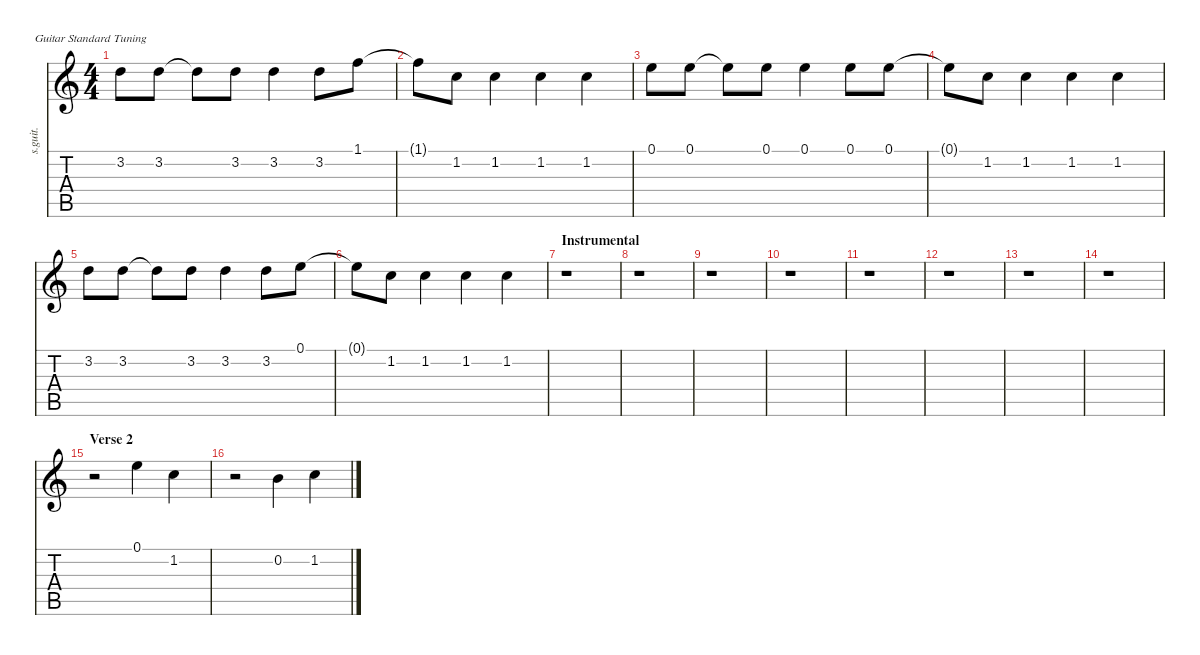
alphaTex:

\defaultSystemsLayout 4
\hideDynamics
\bracketExtendMode nobrackets
\track ("Tom - Lead Vocals" "s.guit.") {instrument tenorsax}
\staff {score tabs}
\tuning (E4 B3 G3 D3 A2 E2)
\displaytranspose 12
\ts (4 4)
\tempo (149 hide)
\clef g2
\ks c
3.2.8{lyrics (0 "") lyrics (1 "") lyrics (2 "") lyrics (3 "") lyrics (4 "") dy f} 3.2.8{lyrics (0 "") lyrics (1 "") lyrics (2 "") lyrics (3 "") lyrics (4 "")} 3.2{t}.8{lyrics (0 "") lyrics (1 "") lyrics (2 "") lyrics (3 "") lyrics (4 "")} 3.2.8{lyrics (0 "") lyrics (1 "") lyrics (2 "") lyrics (3 "") lyrics (4 "")} 3.2.4{lyrics (0 "") lyrics (1 "") lyrics (2 "") lyrics (3 "") lyrics (4 "")} 3.2.8{lyrics (0 "") lyrics (1 "") lyrics (2 "") lyrics (3 "") lyrics (4 "")} 1.1.8{lyrics (0 "") lyrics (1 "") lyrics (2 "") lyrics (3 "") lyrics (4 "")} |
1.1{t}.8{lyrics (0 "") lyrics (1 "") lyrics (2 "") lyrics (3 "") lyrics (4 "")} 1.2.8{lyrics (0 "") lyrics (1 "") lyrics (2 "") lyrics (3 "") lyrics (4 "")} 1.2.4{lyrics (0 "") lyrics (1 "") lyrics (2 "") lyrics (3 "") lyrics (4 "")} 1.2.4{lyrics (0 "") lyrics (1 "") lyrics (2 "") lyrics (3 "") lyrics (4 "")} 1.2.4{lyrics (0 "") lyrics (1 "") lyrics (2 "") lyrics (3 "") lyrics (4 "")} |
0.1.8{lyrics (0 "") lyrics (1 "") lyrics (2 "") lyrics (3 "") lyrics (4 "")} 0.1.8{lyrics (0 "") lyrics (1 "") lyrics (2 "") lyrics (3 "") lyrics (4 "")} 0.1{t}.8{lyrics (0 "") lyrics (1 "") lyrics (2 "") lyrics (3 "") lyrics (4 "")} 0.1.8{lyrics (0 "") lyrics (1 "") lyrics (2 "") lyrics (3 "") lyrics (4 "")} 0.1.4{lyrics (0 "") lyrics (1 "") lyrics (2 "") lyrics (3 "") lyrics (4 "")} 0.1.8{lyrics (0 "") lyrics (1 "") lyrics (2 "") lyrics (3 "") lyrics (4 "")} 0.1.8{lyrics (0 "") lyrics (1 "") lyrics (2 "") lyrics (3 "") lyrics (4 "")} |
0.1{t}.8{lyrics (0 "") lyrics (1 "") lyrics (2 "") lyrics (3 "") lyrics (4 "")} 1.2.8{lyrics (0 "") lyrics (1 "") lyrics (2 "") lyrics (3 "") lyrics (4 "")} 1.2.4{lyrics (0 "") lyrics (1 "") lyrics (2 "") lyrics (3 "") lyrics (4 "")} 1.2.4{lyrics (0 "") lyrics (1 "") lyrics (2 "") lyrics (3 "") lyrics (4 "")} 1.2.4{lyrics (0 "") lyrics (1 "") lyrics (2 "") lyrics (3 "") lyrics (4 "")} |
3.2.8{lyrics (0 "") lyrics (1 "") lyrics (2 "") lyrics (3 "") lyrics (4 "")} 3.2.8{lyrics (0 "") lyrics (1 "") lyrics (2 "") lyrics (3 "") lyrics (4 "")} 3.2{t}.8{lyrics (0 "") lyrics (1 "") lyrics (2 "") lyrics (3 "") lyrics (4 "")} 3.2.8{lyrics (0 "") lyrics (1 "") lyrics (2 "") lyrics (3 "") lyrics (4 "")} 3.2.4{lyrics (0 "") lyrics (1 "") lyrics (2 "") lyrics (3 "") lyrics (4 "")} 3.2.8{lyrics (0 "") lyrics (1 "") lyrics (2 "") lyrics (3 "") lyrics (4 "")} 0.1.8{lyrics (0 "") lyrics (1 "") lyrics (2 "") lyrics (3 "") lyrics (4 "")} |
0.1{t}.8{lyrics (0 "") lyrics (1 "") lyrics (2 "") lyrics (3 "") lyrics (4 "")} 1.2.8{lyrics (0 "") lyrics (1 "") lyrics (2 "") lyrics (3 "") lyrics (4 "")} 1.2.4{lyrics (0 "") lyrics (1 "") lyrics (2 "") lyrics (3 "") lyrics (4 "")} 1.2.4{lyrics (0 "") lyrics (1 "") lyrics (2 "") lyrics (3 "") lyrics (4 "")} 1.2.4{lyrics (0 "") lyrics (1 "") lyrics (2 "") lyrics (3 "") lyrics (4 "")} |
\section ("" "Instrumental")
r.1 |
r.1 |
r.1 |
r.1 |
r.1 |
r.1 |
r.1 |
r.1 |
\section ("" "Verse 2")
r.2 0.1.4{lyrics (0 "") lyrics (1 "") lyrics (2 "") lyrics (3 "") lyrics (4 "")} 1.2.4{lyrics (0 "") lyrics (1 "") lyrics (2 "") lyrics (3 "") lyrics (4 "")} |
r.2 0.2.4{lyrics (0 "") lyrics (1 "") lyrics (2 "") lyrics (3 "") lyrics (4 "")} 1.2.4{lyrics (0 "") lyrics (1 "") lyrics (2 "") lyrics (3 "") lyrics (4 "")}
